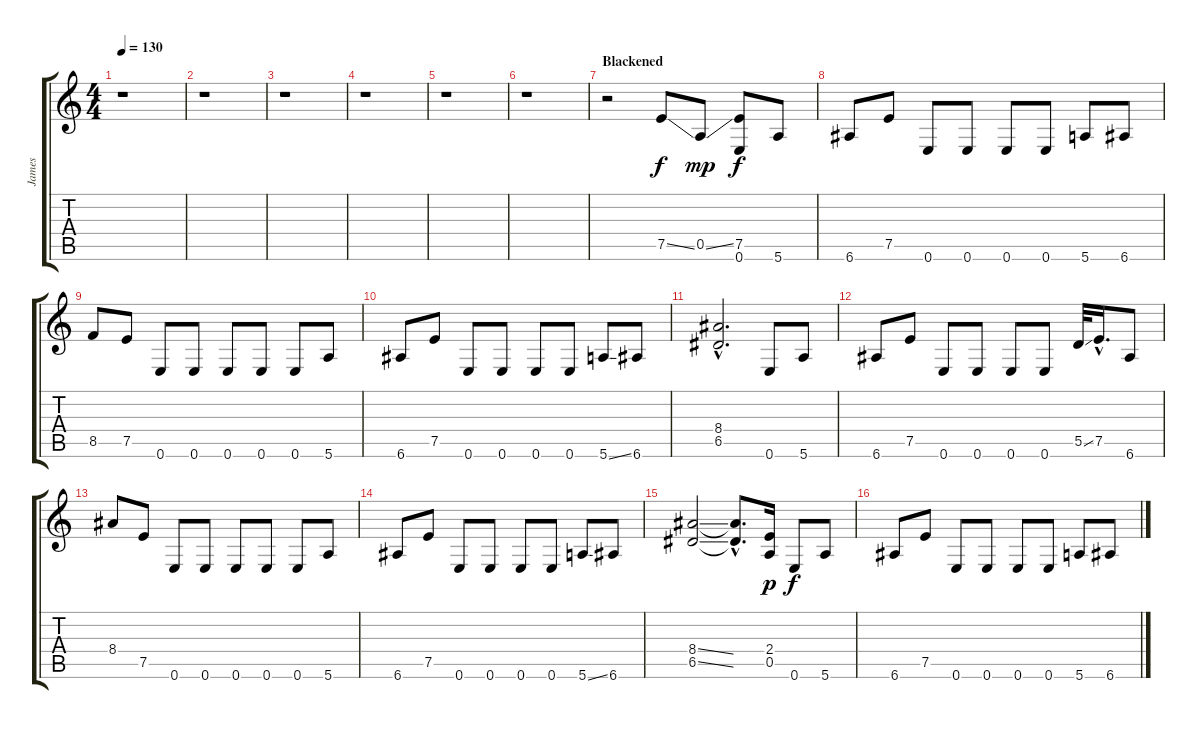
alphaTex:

\track ("James" "James") {instrument distortionguitar}
\staff {score tabs}
\tuning (E4 B3 G3 D3 A2 E2) {hide}
\ts (4 4)
\tempo 130
\clef g2
\ks c
r.1{dy f} |
r.1 |
r.1 |
r.1 |
r.1 |
r.1 |
\section ("" "Blackened")
r.2{volume 13} 7.5{ss}.8 0.5{ss}.8{dy mp} (7.5 0.6).8{dy f} 5.6.8 |
6.6.8 7.5.8 0.6.8 0.6.8 0.6.8 0.6.8 5.6.8 6.6.8 |
8.5.8 7.5.8 0.6.8 0.6.8 0.6.8 0.6.8 0.6.8 5.6.8 |
6.6.8 7.5.8 0.6.8 0.6.8 0.6.8 0.6.8 5.6{ss}.8 6.6.8 |
(8.4{hac} 6.5{hac}).2{d} 0.6.8 5.6.8 |
6.6.8 7.5.8 0.6.8 0.6.8 0.6.8 0.6.8 5.5{ss}.32 7.5{hac}.16{d} 6.6.8 |
8.4.8 7.5.8 0.6.8 0.6.8 0.6.8 0.6.8 0.6.8 5.6.8 |
6.6.8 7.5.8 0.6.8 0.6.8 0.6.8 0.6.8 5.6{ss}.8 6.6.8 |
(8.4{ss} 6.5{ss}).2 (8.4{hac t} 6.5{hac t}).8{d} (2.4 0.5).16{dy p} 0.6.8{dy f} 5.6.8 |
6.6.8 7.5.8 0.6.8 0.6.8 0.6.8 0.6.8 5.6.8 6.6.8
